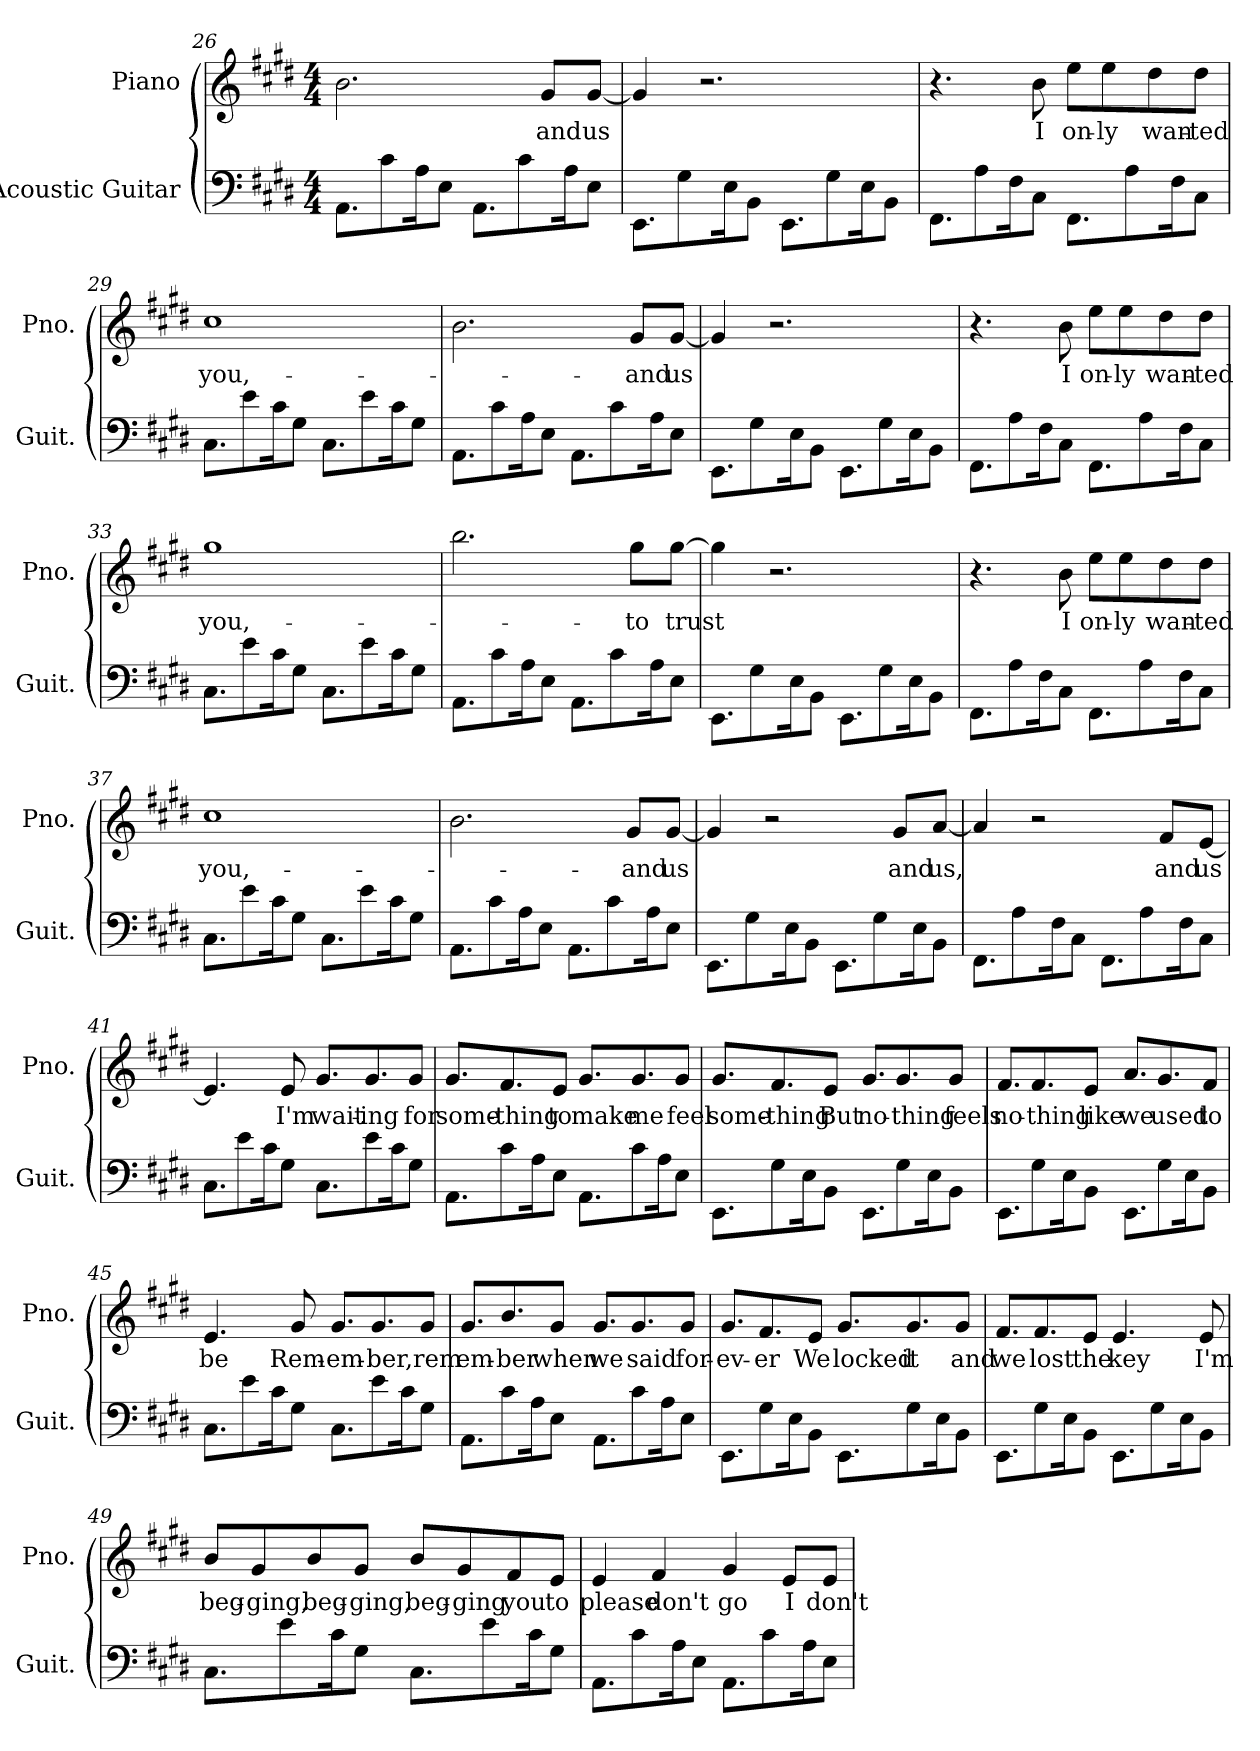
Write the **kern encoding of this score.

**kern	**kern	**text
*part2	*part1	*part1
*staff2	*staff1	*staff1
*I"Acoustic Guitar	*I"Piano	*
*I'Guit.	*I'Pno.	*
*	*clefG2	*
*k[f#c#g#d#]	*k[f#c#g#d#]	*
*M4/4	*M4/4	*
=26	=26	=26
8.AA\L	2.b\	.
8c#\	.	.
16A\K	.	.
8E\J	.	.
8.AA\L	.	.
8c#\	.	.
!	!	!LO:LY:b
.	8g#/L	-and
16A\K	.	.
!	!	!LO:LY:b
8E\J	[8g#/J	us
=27	=27	=27
8.EE\L	4g#/]	.
8G#\	.	.
.	2.r	.
16E\K	.	.
8BB\J	.	.
8.EE\L	.	.
8G#\	.	.
16E\K	.	.
8BB\J	.	.
!!LO:PB:g=z
=28	=28	=28
8.FF#\L	4.r	.
8A\	.	.
16F#\K	.	.
!	!	!LO:LY:b
8C#\J	8b\	I
!	!	!LO:LY:b
8.FF#\L	8ee\L	on-
!	!	!LO:LY:b
.	8ee\	-ly
8A\	.	.
!	!	!LO:LY:b
.	8dd#\	wan-
16F#\K	.	.
!	!	!LO:LY:b
8C#\J	8dd#\J	-ted
=29	=29	=29
!	!	!LO:LY:b
8.C#\L	1cc#	you,-
8e\	.	.
16c#\K	.	.
8G#\J	.	.
8.C#\L	.	.
8e\	.	.
16c#\K	.	.
8G#\J	.	.
=30	=30	=30
8.AA\L	2.b\	.
8c#\	.	.
16A\K	.	.
8E\J	.	.
8.AA\L	.	.
8c#\	.	.
!	!	!LO:LY:b
.	8g#/L	-and
16A\K	.	.
!	!	!LO:LY:b
8E\J	[8g#/J	us
=31	=31	=31
8.EE\L	4g#/]	.
8G#\	.	.
.	2.r	.
16E\K	.	.
8BB\J	.	.
8.EE\L	.	.
8G#\	.	.
16E\K	.	.
8BB\J	.	.
!!LO:LB:g=z
=32	=32	=32
8.FF#\L	4.r	.
8A\	.	.
16F#\K	.	.
!	!	!LO:LY:b
8C#\J	8b\	I
!	!	!LO:LY:b
8.FF#\L	8ee\L	on-
!	!	!LO:LY:b
.	8ee\	-ly
8A\	.	.
!	!	!LO:LY:b
.	8dd#\	wan-
16F#\K	.	.
!	!	!LO:LY:b
8C#\J	8dd#\J	-ted
=33	=33	=33
!	!	!LO:LY:b
8.C#\L	1gg#	you,-
8e\	.	.
16c#\K	.	.
8G#\J	.	.
8.C#\L	.	.
8e\	.	.
16c#\K	.	.
8G#\J	.	.
=34	=34	=34
8.AA\L	2.bb\	.
8c#\	.	.
16A\K	.	.
8E\J	.	.
8.AA\L	.	.
8c#\	.	.
!	!	!LO:LY:b
.	8gg#\L	-to
16A\K	.	.
!	!	!LO:LY:b
8E\J	[8gg#\J	trust
=35	=35	=35
8.EE\L	4gg#\]	.
8G#\	.	.
.	2.r	.
16E\K	.	.
8BB\J	.	.
8.EE\L	.	.
8G#\	.	.
16E\K	.	.
8BB\J	.	.
!!LO:LB:g=z
=36	=36	=36
8.FF#\L	4.r	.
8A\	.	.
16F#\K	.	.
!	!	!LO:LY:b
8C#\J	8b\	I
!	!	!LO:LY:b
8.FF#\L	8ee\L	on-
!	!	!LO:LY:b
.	8ee\	-ly
8A\	.	.
!	!	!LO:LY:b
.	8dd#\	wan-
16F#\K	.	.
!	!	!LO:LY:b
8C#\J	8dd#\J	-ted
=37	=37	=37
!	!	!LO:LY:b
8.C#\L	1cc#	you,-
8e\	.	.
16c#\K	.	.
8G#\J	.	.
8.C#\L	.	.
8e\	.	.
16c#\K	.	.
8G#\J	.	.
=38	=38	=38
8.AA\L	2.b\	.
8c#\	.	.
16A\K	.	.
8E\J	.	.
8.AA\L	.	.
8c#\	.	.
!	!	!LO:LY:b
.	8g#/L	-and
16A\K	.	.
!	!	!LO:LY:b
8E\J	[8g#/J	us
=39	=39	=39
8.EE\L	4g#/]	.
8G#\	.	.
.	2r	.
16E\K	.	.
8BB\J	.	.
8.EE\L	.	.
8G#\	.	.
!	!	!LO:LY:b
.	8g#/L	and
16E\K	.	.
!	!	!LO:LY:b
8BB\J	[8a/J	us,
!!LO:LB:g=z
=40	=40	=40
8.FF#\L	4a/]	.
8A\	.	.
.	2r	.
16F#\K	.	.
8C#\J	.	.
8.FF#\L	.	.
8A\	.	.
!	!	!LO:LY:b
.	8f#/L	and
16F#\K	.	.
!	!	!LO:LY:b
8C#\J	[8e/J	us
=41	=41	=41
8.C#\L	4.e/]	.
8e\	.	.
16c#\K	.	.
!	!	!LO:LY:b
8G#\J	8e/	I'm
!	!	!LO:LY:b
8.C#\L	8.g#/L	wait-
!	!	!LO:LY:b
8e\	8.g#/	-ing
16c#\K	.	.
!	!	!LO:LY:b
8G#\J	8g#/J	for
=42	=42	=42
!	!	!LO:LY:b
8.AA\L	8.g#/L	some-
!	!	!LO:LY:b
8c#\	8.f#/	-thing
16A\K	.	.
!	!	!LO:LY:b
8E\J	8e/J	to
!	!	!LO:LY:b
8.AA\L	8.g#/L	make
!	!	!LO:LY:b
8c#\	8.g#/	me
16A\K	.	.
!	!	!LO:LY:b
8E\J	8g#/J	feel
!!LO:LB:g=z
=43	=43	=43
!	!	!LO:LY:b
8.EE\L	8.g#/L	some-
!	!	!LO:LY:b
8G#\	8.f#/	-thing
16E\K	.	.
!	!	!LO:LY:b
8BB\J	8e/J	But
!	!	!LO:LY:b
8.EE\L	8.g#/L	no-
!	!	!LO:LY:b
8G#\	8.g#/	-thing
16E\K	.	.
!	!	!LO:LY:b
8BB\J	8g#/J	feels
=44	=44	=44
!	!	!LO:LY:b
8.EE\L	8.f#/L	no-
!	!	!LO:LY:b
8G#\	8.f#/	-thing
16E\K	.	.
!	!	!LO:LY:b
8BB\J	8e/J	like
!	!	!LO:LY:b
8.EE\L	8.a/L	we
!	!	!LO:LY:b
8G#\	8.g#/	used
16E\K	.	.
!	!	!LO:LY:b
8BB\J	8f#/J	to
=45	=45	=45
!	!	!LO:LY:b
8.C#\L	4.e/	be
8e\	.	.
16c#\K	.	.
!	!	!LO:LY:b
8G#\J	8g#/	Rem-
!	!	!LO:LY:b
8.C#\L	8.g#/L	-em-
!	!	!LO:LY:b
8e\	8.g#/	-ber,
16c#\K	.	.
!	!	!LO:LY:b
8G#\J	8g#/J	rem
!!LO:PB:g=z
=46	=46	=46
!	!	!LO:LY:b
8.AA\L	8.g#/L	em-
!	!	!LO:LY:b
8c#\	8.b/	-ber
16A\K	.	.
!	!	!LO:LY:b
8E\J	8g#/J	when
!	!	!LO:LY:b
8.AA\L	8.g#/L	we
!	!	!LO:LY:b
8c#\	8.g#/	said
16A\K	.	.
!	!	!LO:LY:b
8E\J	8g#/J	for-
=47	=47	=47
!	!	!LO:LY:b
8.EE\L	8.g#/L	-ev-
!	!	!LO:LY:b
8G#\	8.f#/	-er
16E\K	.	.
!	!	!LO:LY:b
8BB\J	8e/J	We
!	!	!LO:LY:b
8.EE\L	8.g#/L	locked
!	!	!LO:LY:b
8G#\	8.g#/	it
16E\K	.	.
!	!	!LO:LY:b
8BB\J	8g#/J	and
=48	=48	=48
!	!	!LO:LY:b
8.EE\L	8.f#/L	we
!	!	!LO:LY:b
8G#\	8.f#/	lost
16E\K	.	.
!	!	!LO:LY:b
8BB\J	8e/J	the
!	!	!LO:LY:b
8.EE\L	4.e/	key
8G#\	.	.
16E\K	.	.
!	!	!LO:LY:b
8BB\J	8e/	I'm
!!LO:LB:g=z
=49	=49	=49
!	!	!LO:LY:b
8.C#\L	8b/L	beg-
!	!	!LO:LY:b
.	8g#/	-ging,
8e\	.	.
!	!	!LO:LY:b
.	8b/	beg-
16c#\K	.	.
!	!	!LO:LY:b
8G#\J	8g#/J	-ging,
!	!	!LO:LY:b
8.C#\L	8b/L	beg-
!	!	!LO:LY:b
.	8g#/	-ging
8e\	.	.
!	!	!LO:LY:b
.	8f#/	you
16c#\K	.	.
!	!	!LO:LY:b
8G#\J	8e/J	to
=50	=50	=50
!	!	!LO:LY:b
8.AA\L	4e/	please
8c#\	.	.
!	!	!LO:LY:b
.	4f#/	don't
16A\K	.	.
8E\J	.	.
!	!	!LO:LY:b
8.AA\L	4g#/	go
8c#\	.	.
!	!	!LO:LY:b
.	8e/L	I
16A\K	.	.
!	!	!LO:LY:b
8E\J	8e/J	don't
=	=	=
*-	*-	*-
